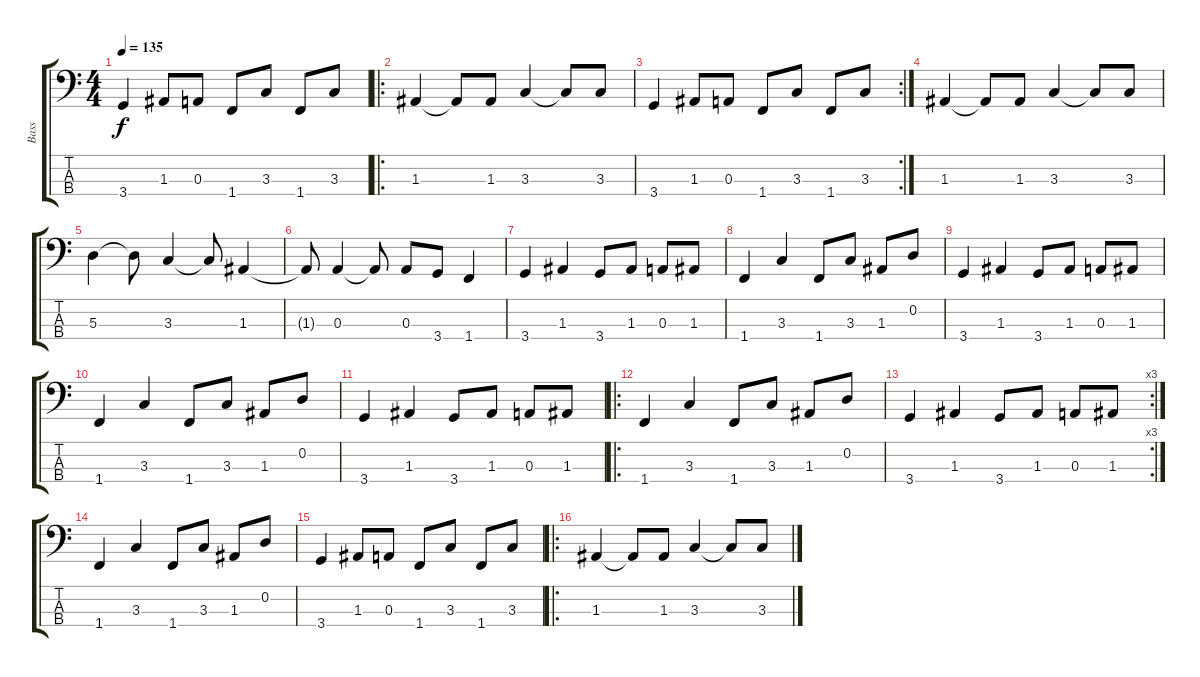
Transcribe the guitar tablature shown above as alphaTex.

\track ("Bass" "Bass") {instrument electricbassfinger}
\staff {score tabs}
\tuning (G2 D2 A1 E1) {hide}
\ts (4 4)
\tempo 135
\clef f4
\ks c
3.4.4{dy f} 1.3.8 0.3.8 1.4.8 3.3.8 1.4.8 3.3.8 |
\ro
1.3.4 1.3{t}.8 1.3.8 3.3.4 3.3{t}.8 3.3.8 |
\rc 2
3.4.4 1.3.8 0.3.8 1.4.8 3.3.8 1.4.8 3.3.8 |
1.3.4 1.3{t}.8 1.3.8 3.3.4 3.3{t}.8 3.3.8 |
5.3.4 5.3{t}.8 3.3.4 3.3{t}.8 1.3.4 |
1.3{t}.8 0.3.4 0.3{t}.8 0.3.8 3.4.8 1.4.4 |
3.4.4 1.3.4 3.4.8 1.3.8 0.3.8 1.3.8 |
1.4.4 3.3.4 1.4.8 3.3.8 1.3.8 0.2.8 |
3.4.4 1.3.4 3.4.8 1.3.8 0.3.8 1.3.8 |
1.4.4 3.3.4 1.4.8 3.3.8 1.3.8 0.2.8 |
3.4.4 1.3.4 3.4.8 1.3.8 0.3.8 1.3.8 |
\ro
1.4.4 3.3.4 1.4.8 3.3.8 1.3.8 0.2.8 |
\rc 3
3.4.4 1.3.4 3.4.8 1.3.8 0.3.8 1.3.8 |
1.4.4 3.3.4 1.4.8 3.3.8 1.3.8 0.2.8 |
3.4.4 1.3.8 0.3.8 1.4.8 3.3.8 1.4.8 3.3.8 |
\ro
1.3.4 1.3{t}.8 1.3.8 3.3.4 3.3{t}.8 3.3.8
